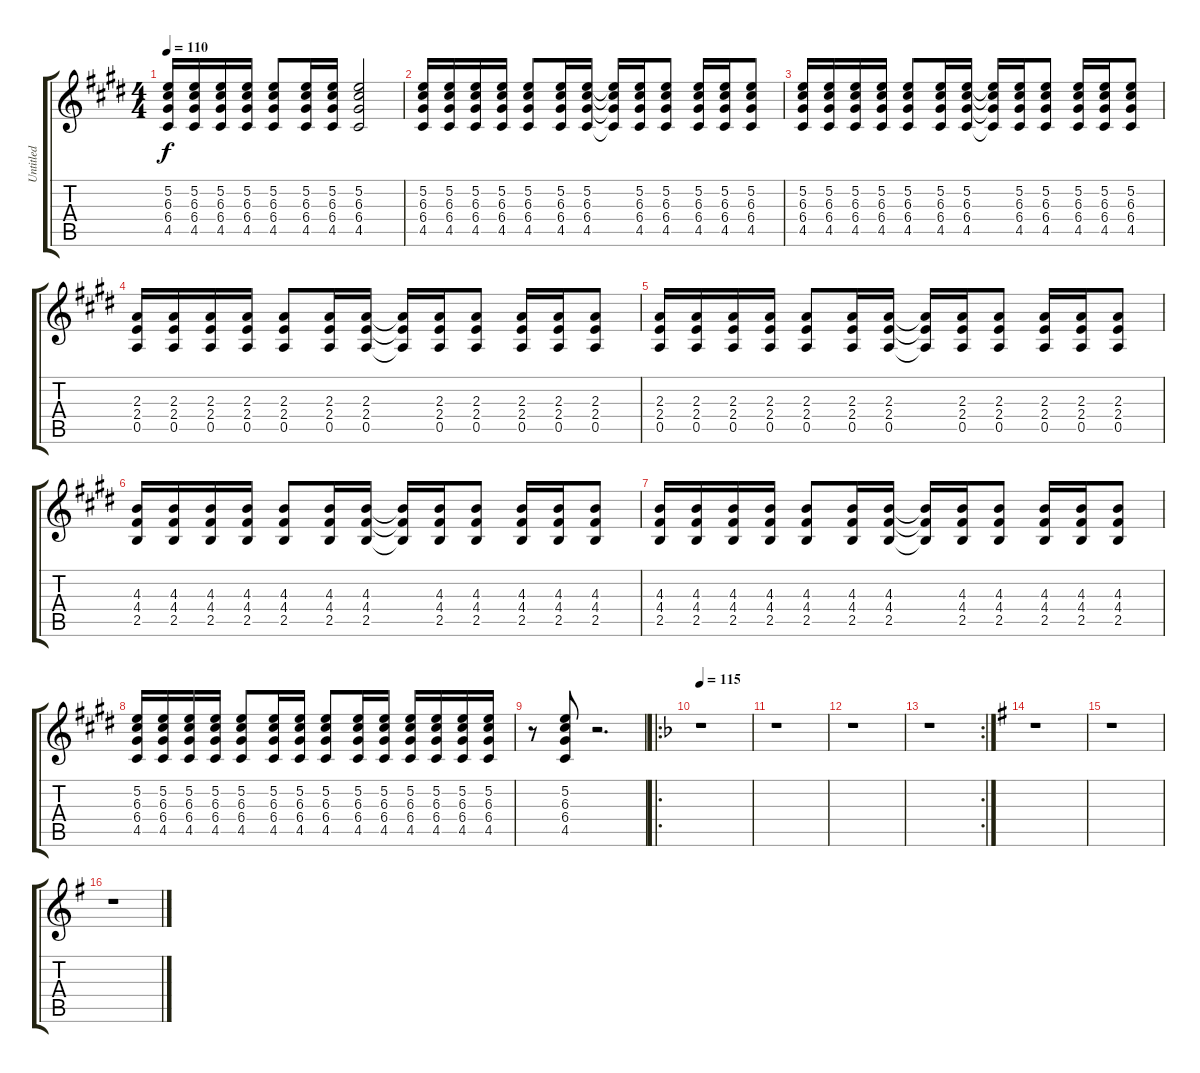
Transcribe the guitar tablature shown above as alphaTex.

\track ("Untitled" "Untitled") {instrument acousticguitarnylon}
\staff {score tabs}
\tuning (E4 B3 G3 D3 A2 E2) {hide}
\ts (4 4)
\tempo 110
\clef g2
\ks c#minor
(5.2 6.3 6.4 4.5).16{dy f} (5.2 6.3 6.4 4.5).16 (5.2 6.3 6.4 4.5).16 (5.2 6.3 6.4 4.5).16 (5.2 6.3 6.4 4.5).8 (5.2 6.3 6.4 4.5).16 (5.2 6.3 6.4 4.5).16 (5.2 6.3 6.4 4.5).2 |
(5.2 6.3 6.4 4.5).16 (5.2 6.3 6.4 4.5).16 (5.2 6.3 6.4 4.5).16 (5.2 6.3 6.4 4.5).16 (5.2 6.3 6.4 4.5).8 (5.2 6.3 6.4 4.5).16 (5.2 6.3 6.4 4.5).16 (5.2{t} 6.3{t} 6.4{t} 4.5{t}).16 (5.2 6.3 6.4 4.5).16 (5.2 6.3 6.4 4.5).8 (5.2 6.3 6.4 4.5).16 (5.2 6.3 6.4 4.5).16 (5.2 6.3 6.4 4.5).8 |
(5.2 6.3 6.4 4.5).16 (5.2 6.3 6.4 4.5).16 (5.2 6.3 6.4 4.5).16 (5.2 6.3 6.4 4.5).16 (5.2 6.3 6.4 4.5).8 (5.2 6.3 6.4 4.5).16 (5.2 6.3 6.4 4.5).16 (5.2{t} 6.3{t} 6.4{t} 4.5{t}).16 (5.2 6.3 6.4 4.5).16 (5.2 6.3 6.4 4.5).8 (5.2 6.3 6.4 4.5).16 (5.2 6.3 6.4 4.5).16 (5.2 6.3 6.4 4.5).8 |
(2.3 2.4 0.5).16 (2.3 2.4 0.5).16 (2.3 2.4 0.5).16 (2.3 2.4 0.5).16 (2.3 2.4 0.5).8 (2.3 2.4 0.5).16 (2.3 2.4 0.5).16 (2.3{t} 2.4{t} 0.5{t}).16 (2.3 2.4 0.5).16 (2.3 2.4 0.5).8 (2.3 2.4 0.5).16 (2.3 2.4 0.5).16 (2.3 2.4 0.5).8 |
(2.3 2.4 0.5).16 (2.3 2.4 0.5).16 (2.3 2.4 0.5).16 (2.3 2.4 0.5).16 (2.3 2.4 0.5).8 (2.3 2.4 0.5).16 (2.3 2.4 0.5).16 (2.3{t} 2.4{t} 0.5{t}).16 (2.3 2.4 0.5).16 (2.3 2.4 0.5).8 (2.3 2.4 0.5).16 (2.3 2.4 0.5).16 (2.3 2.4 0.5).8 |
(4.3 4.4 2.5).16 (4.3 4.4 2.5).16 (4.3 4.4 2.5).16 (4.3 4.4 2.5).16 (4.3 4.4 2.5).8 (4.3 4.4 2.5).16 (4.3 4.4 2.5).16 (4.3{t} 4.4{t} 2.5{t}).16 (4.3 4.4 2.5).16 (4.3 4.4 2.5).8 (4.3 4.4 2.5).16 (4.3 4.4 2.5).16 (4.3 4.4 2.5).8 |
(4.3 4.4 2.5).16 (4.3 4.4 2.5).16 (4.3 4.4 2.5).16 (4.3 4.4 2.5).16 (4.3 4.4 2.5).8 (4.3 4.4 2.5).16 (4.3 4.4 2.5).16 (4.3{t} 4.4{t} 2.5{t}).16 (4.3 4.4 2.5).16 (4.3 4.4 2.5).8 (4.3 4.4 2.5).16 (4.3 4.4 2.5).16 (4.3 4.4 2.5).8 |
(5.2 6.3 6.4 4.5).16 (5.2 6.3 6.4 4.5).16 (5.2 6.3 6.4 4.5).16 (5.2 6.3 6.4 4.5).16 (5.2 6.3 6.4 4.5).8 (5.2 6.3 6.4 4.5).16 (5.2 6.3 6.4 4.5).16 (5.2 6.3 6.4 4.5).8 (5.2 6.3 6.4 4.5).16 (5.2 6.3 6.4 4.5).16 (5.2 6.3 6.4 4.5).16 (5.2 6.3 6.4 4.5).16 (5.2 6.3 6.4 4.5).16 (5.2 6.3 6.4 4.5).16 |
r.8 (5.2 6.3 6.4 4.5).8 r.2{d} |
\ro
\tempo 115
\ks f
r.1 |
r.1 |
r.1 |
\rc 2
r.1 |
\ks g
r.1 |
r.1 |
r.1
